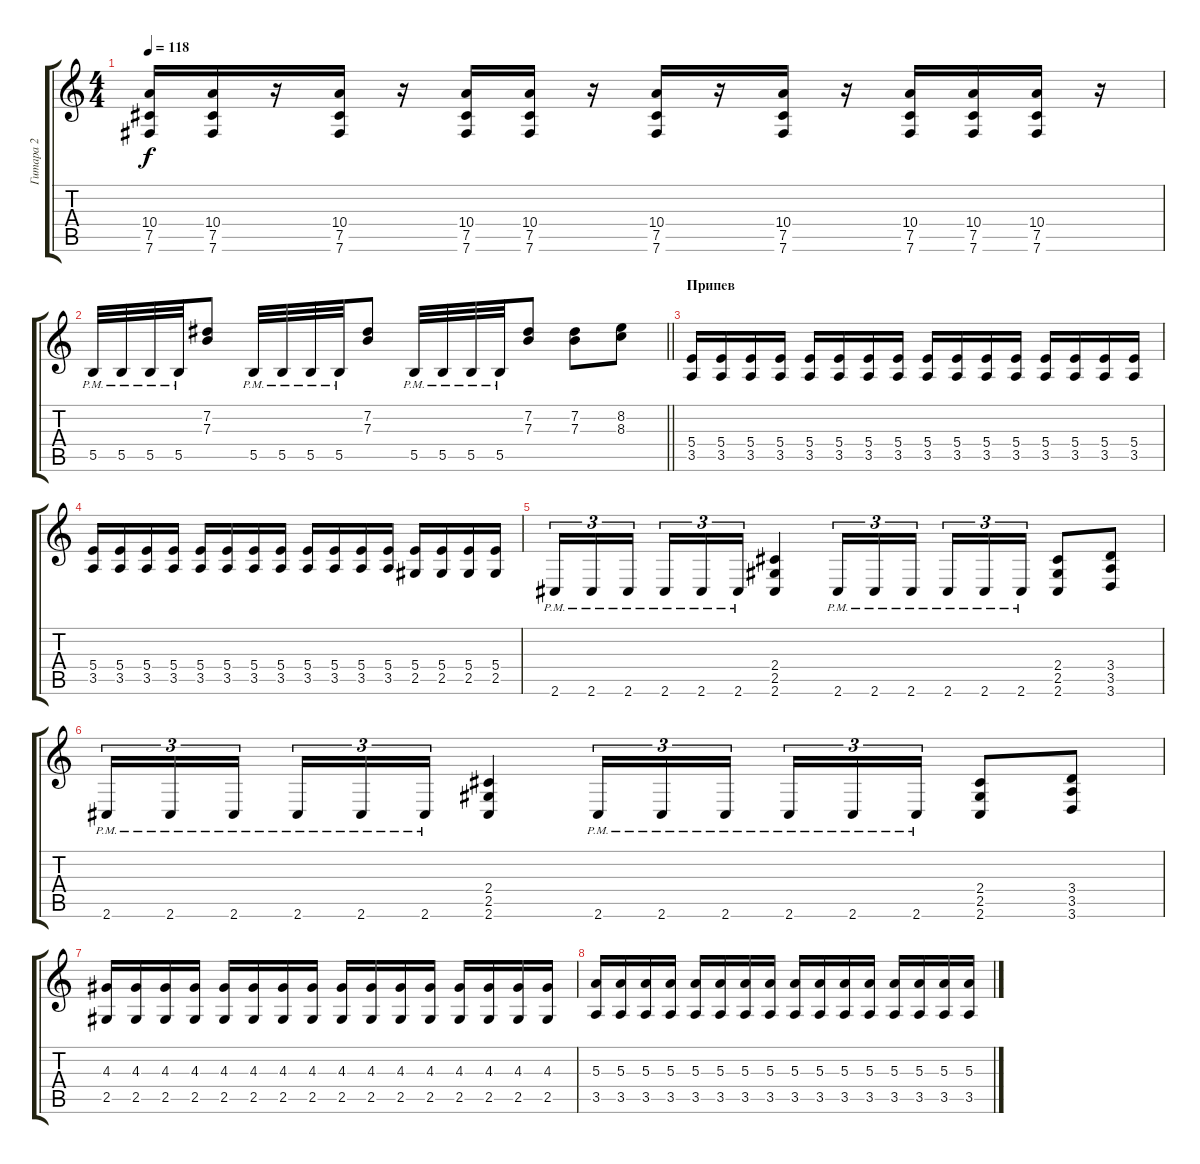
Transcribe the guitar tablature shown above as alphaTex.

\track ("Гитара 2" "Гитара 2") {instrument acousticguitarsteel}
\staff {score tabs}
\tuning (Db4 Ab3 E3 B2 Gb2 B1) {hide}
\ts (4 4)
\tempo 118
\clef g2
\ks c
(10.4 7.5 7.6).16{dy f} (10.4 7.5 7.6).16 r.16 (10.4 7.5 7.6).16 r.16 (10.4 7.5 7.6).16 (10.4 7.5 7.6).16 r.16 (10.4 7.5 7.6).16 r.16 (10.4 7.5 7.6).16 r.16 (10.4 7.5 7.6).16 (10.4 7.5 7.6).16 (10.4 7.5 7.6).16 r.16 |
\barLineRight lightlight
5.5{pm}.32 5.5{pm}.32 5.5{pm}.32 5.5{pm}.32 (7.2 7.3).8 5.5{pm}.32 5.5{pm}.32 5.5{pm}.32 5.5{pm}.32 (7.2 7.3).8 5.5{pm}.32 5.5{pm}.32 5.5{pm}.32 5.5{pm}.32 (7.2 7.3).8 (7.2 7.3).8 (8.2 8.3).8 |
\section ("" "Припев")
(5.4 3.5).16 (5.4 3.5).16 (5.4 3.5).16 (5.4 3.5).16 (5.4 3.5).16 (5.4 3.5).16 (5.4 3.5).16 (5.4 3.5).16 (5.4 3.5).16 (5.4 3.5).16 (5.4 3.5).16 (5.4 3.5).16 (5.4 3.5).16 (5.4 3.5).16 (5.4 3.5).16 (5.4 3.5).16 |
(5.4 3.5).16 (5.4 3.5).16 (5.4 3.5).16 (5.4 3.5).16 (5.4 3.5).16 (5.4 3.5).16 (5.4 3.5).16 (5.4 3.5).16 (5.4 3.5).16 (5.4 3.5).16 (5.4 3.5).16 (5.4 3.5).16 (5.4 2.5).16 (5.4 2.5).16 (5.4 2.5).16 (5.4 2.5).16 |
2.6{pm}.16{tu (3 2)} 2.6{pm}.16{tu (3 2)} 2.6{pm}.16{tu (3 2)} 2.6{pm}.16{tu (3 2)} 2.6{pm}.16{tu (3 2)} 2.6{pm}.16{tu (3 2)} (2.4 2.5 2.6).4 2.6{pm}.16{tu (3 2)} 2.6{pm}.16{tu (3 2)} 2.6{pm}.16{tu (3 2)} 2.6{pm}.16{tu (3 2)} 2.6{pm}.16{tu (3 2)} 2.6{pm}.16{tu (3 2)} (2.4 2.5 2.6).8 (3.4 3.5 3.6).8 |
2.6{pm}.16{tu (3 2)} 2.6{pm}.16{tu (3 2)} 2.6{pm}.16{tu (3 2)} 2.6{pm}.16{tu (3 2)} 2.6{pm}.16{tu (3 2)} 2.6{pm}.16{tu (3 2)} (2.4 2.5 2.6).4 2.6{pm}.16{tu (3 2)} 2.6{pm}.16{tu (3 2)} 2.6{pm}.16{tu (3 2)} 2.6{pm}.16{tu (3 2)} 2.6{pm}.16{tu (3 2)} 2.6{pm}.16{tu (3 2)} (2.4 2.5 2.6).8 (3.4 3.5 3.6).8 |
(4.3 2.5).16 (4.3 2.5).16 (4.3 2.5).16 (4.3 2.5).16 (4.3 2.5).16 (4.3 2.5).16 (4.3 2.5).16 (4.3 2.5).16 (4.3 2.5).16 (4.3 2.5).16 (4.3 2.5).16 (4.3 2.5).16 (4.3 2.5).16 (4.3 2.5).16 (4.3 2.5).16 (4.3 2.5).16 |
(5.3 3.5).16 (5.3 3.5).16 (5.3 3.5).16 (5.3 3.5).16 (5.3 3.5).16 (5.3 3.5).16 (5.3 3.5).16 (5.3 3.5).16 (5.3 3.5).16 (5.3 3.5).16 (5.3 3.5).16 (5.3 3.5).16 (5.3 3.5).16 (5.3 3.5).16 (5.3 3.5).16 (5.3{ss} 3.5{ss}).16
